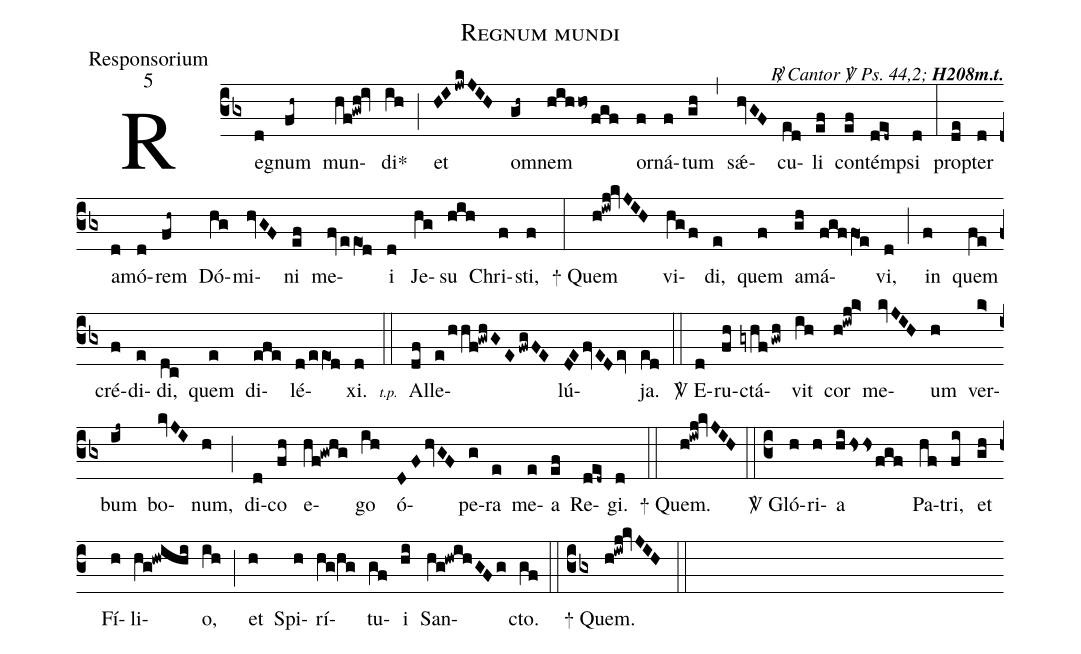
name:Regnum mundi;
office-part:Responsorium;
mode:5;
commentary:{\itshape\mdseries \Rbar\  Cantor \Vbar\ Ps.\ 44,2;\/} {\bfseries H208m.t.};
%%
(cb3) Re(d)gnum(fh~) mun(hf!gwh!iv)di<sp>*</sp>(ih) (;)
et(HIjwkJIH) o(gh~)mnem(hihho~fgf) or(f)ná(f)tum(gh) (,)
sǽ(hvGF)cu(ed)li(ef) con(ef)tém(ded~)psi(d) (:)
prop(de)ter(d) a(d)mó(d)rem(fh~) Dó(hg)mi(hvGF)ni(ef) me(fveeO1d)i(d) Je(hg)su(hih) Chri(f)sti,(f) (:)
<sp>+</sp> Quem(h!iwj!kvJIH) vi(hgf)di,(e) quem(f) a(gh)má(fgffO1e)vi,(d) (;)
in(f) quem(fe) cré(f)di(e)di,(dc) quem(e) di(efe)lé(d/eeO1d)xi.(d) (::)
<v>{\scriptsize\itshape t.p.\ }</v> Al(df)le(e/hhf!gwhGEfwgFE)lú(DEfvEDev)ja.(ed) (::)
<sp>V/</sp> E(d)ru(fh)ctá(gyhfgwh)vit(ih) cor(h!iwj!k>) me(kvJIH)um(h) ver(k>)bum(ij~) bo(kvJI)num,(h) (;)
di(d)co(fh) e(hf!gwhg)go(ih) ó(DFhvGF)pe(g)ra(e) me(e)a(ef) Re(ded~)gi.(d) (::)
<sp>+</sp> Quem.(h!iwj!kvJIH) (::c3)
%Deal with clef cb3.
<sp>V/</sp> Gló(h)ri(h)a(hihssfgf) Pa(hf)tri,(fi) et(gh) Fí(h)li(hg!hwihi)o,(ih) (;)
et(h) Spi(h)rí(hg/0hg)tu(gf)i(hi) San(hg!hwihGFg)cto.(gf) (::cb3)
<sp>+</sp> Quem.(h!iwj!kvJIH)  (::)
